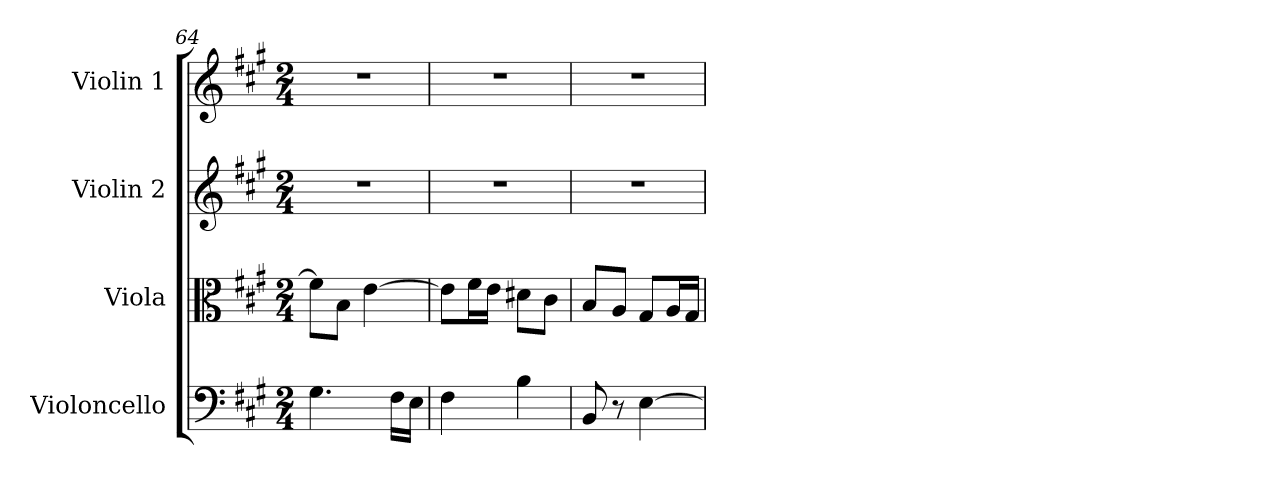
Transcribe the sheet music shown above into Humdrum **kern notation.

**kern	**kern	**kern	**kern
*part4	*part3	*part2	*part1
*staff4	*staff3	*staff2	*staff1
*I"Violoncello	*I"Viola	*I"Violin 2	*I"Violin 1
*I'Vc	*I'Vla	*I'Vln	*I'Vln
*clefF4	*clefC3	*clefG2	*clefG2
*k[f#c#g#]	*k[f#c#g#]	*k[f#c#g#]	*k[f#c#g#]
*M2/4	*M2/4	*M2/4	*M2/4
=64	=64	=64	=64
4.G#\	8f#\L]	2r	2r
.	8B\J	.	.
.	[4e\	.	.
16F#\LL	.	.	.
16E\JJ	.	.	.
!!LO:LB:g=z
=65	=65	=65	=65
4F#\	8e\L]	2r	2r
.	16f#\L	.	.
.	16e\JJ	.	.
4B\	8d#X\L	.	.
.	8c#\J	.	.
=66	=66	=66	=66
8BB/	8B/L	2r	2r
8r	8A/J	.	.
[4E\	8G#/L	.	.
.	16A/L	.	.
.	16G#/JJ	.	.
=	=	=	=
*-	*-	*-	*-
